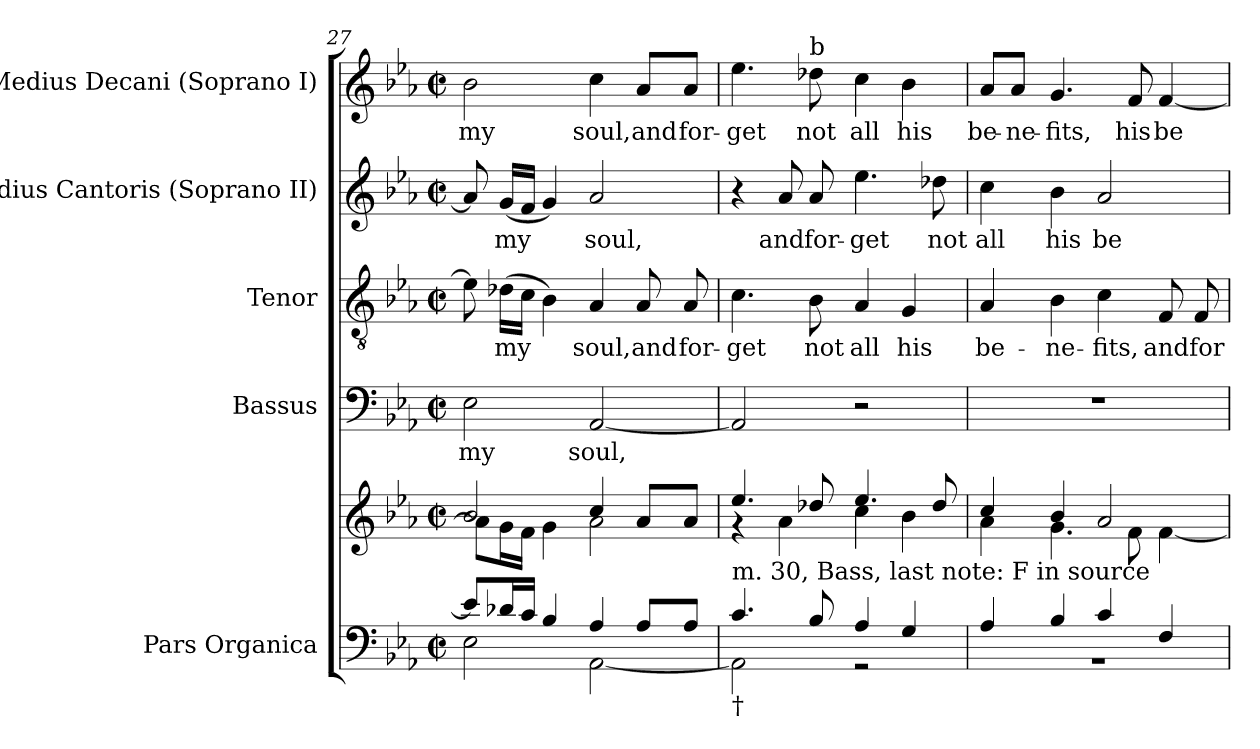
**kern	**kern	**kern	**text	**kern	**text	**kern	**text	**kern	**text
*part5	*part5	*part4	*part4	*part3	*part3	*part2	*part2	*part1	*part1
*staff6	*staff5	*staff4	*staff4	*staff3	*staff3	*staff2	*staff2	*staff1	*staff1
*I"Pars Organica	*	*I"Bassus	*	*I"Tenor	*	*I"Medius Cantoris (Soprano II)	*	*I"Medius Decani (Soprano I)	*
*clefF4	*clefG2	*clefF4	*	*clefGv2	*	*clefG2	*	*clefG2	*
*	*	*	*	*ITrd7c12	*	*	*	*	*
*k[b-e-a-]	*k[b-e-a-]	*k[b-e-a-]	*	*k[b-e-a-]	*	*k[b-e-a-]	*	*k[b-e-a-]	*
*E-:	*E-:	*E-:	*	*E-:	*	*E-:	*	*E-:	*
*M2/2	*M2/2	*M2/2	*	*M2/2	*	*M2/2	*	*M2/2	*
*met(c|)	*met(c|)	*met(c|)	*	*met(c|)	*	*met(c|)	*	*met(c|)	*
=27	=27	=27	=27	=27	=27	=27	=27	=27	=27
*^	*^	*	*	*	*	*	*	*	*
!	!	!	!	!	!LO:LY:b:color=#000000	!	!	!	!	!	!
!	!	!	!	!	!	!	!	!	!	!	!LO:LY:b:color=#000000
8e-i/L]	2E-i\	2b-i/	8a-i\L]	2E-i\	my	8E-i\]	.	8a-i/]	.	2b-i\	my
!	!	!	!	!	!	!	!LO:LY:b:color=#000000	!	!	!	!
!	!	!	!	!	!	!	!	!	!LO:LY:b:color=#000000	!	!
16d-Xi/L	.	.	16gi\L	.	.	(16D-Xi\LL	my	(16gi/LL	my	.	.
16ci/JJ	.	.	16fi\JJ	.	.	16Ci\JJ	.	16fi/JJ	.	.	.
4B-i/	.	.	4gi\	.	.	4BB-i\)	.	4gi/)	.	.	.
!	!	!	!	!	!LO:LY:b:color=#000000	!	!	!	!	!	!
!	!	!	!	!	!	!	!LO:LY:b:color=#000000	!	!	!	!
!	!	!	!	!	!	!	!	!	!LO:LY:b:color=#000000	!	!
!	!	!	!	!	!	!	!	!	!	!	!LO:LY:b:color=#000000
4A-i/	[2AA-i\	4cci/	2a-i\	[2AA-i/	soul,	4AA-i/	soul,	2a-i/	soul,	4cci\	soul,
!	!	!	!	!	!	!	!LO:LY:b:color=#000000	!	!	!	!
!	!	!	!	!	!	!	!	!	!	!	!LO:LY:b:color=#000000
8A-i/L	.	8a-i/L	.	.	.	8AA-i/	and	.	.	8a-i/L	and
!	!	!	!	!	!	!	!LO:LY:b:color=#000000	!	!	!	!
!	!	!	!	!	!	!	!	!	!	!	!LO:LY:b:color=#000000
8A-i/J	.	8a-i/J	.	.	.	8AA-i/	for-	.	.	8a-i/J	for-
!!LO:LB:g=z
=28	=28	=28	=28	=28	=28	=28	=28	=28	=28	=28	=28
!	!	!	!	!	!	!	!LO:LY:b:color=#000000	!	!	!	!
!LO:TX:b:t=†	!	!	!	!	!	!	!	!	!	!	!
!LO:TX:t=m. 30, Bass, last note&colon; F in source	!	!	!	!	!	!	!	!	!	!	!
!	!	!	!	!	!	!	!	!	!	!	!LO:LY:b:color=#000000
4.ci/	2AA-i\]	4.ee-i/	4r	2AA-i/]	.	4.Ci\	-get	4r	.	4.ee-i\	-get
!	!	!	!	!	!	!	!	!	!LO:LY:b:color=#000000	!	!
.	.	.	4a-i\	.	.	.	.	8a-i/	and	.	.
!	!	!	!	!	!	!	!LO:LY:b:color=#000000	!	!	!	!
!	!	!	!	!	!	!	!	!	!LO:LY:b:color=#000000	!	!
!	!	!	!	!	!	!	!	!	!	!LO:TX:a:t=b	!
!	!	!	!	!	!	!	!	!	!	!	!LO:LY:b:color=#000000
8B-i/	.	8dd-Xi/	.	.	.	8BB-i\	not	8a-i/	for-	8dd-i\	not
!	!	!	!	!	!	!	!LO:LY:b:color=#000000	!	!	!	!
!	!	!	!	!	!	!	!	!	!LO:LY:b:color=#000000	!	!
!	!	!	!	!	!	!	!	!	!	!	!LO:LY:b:color=#000000
4A-i/	2r	4.ee-i/	4cci\	2r	.	4AA-i/	all	4.ee-i\	-get	4cci\	all
!	!	!	!	!	!	!	!LO:LY:b:color=#000000	!	!	!	!
!	!	!	!	!	!	!	!	!	!	!	!LO:LY:b:color=#000000
4Gi/	.	.	4b-i\	.	.	4GGi/	his	.	.	4b-i\	his
!	!	!	!	!	!	!	!	!	!LO:LY:b:color=#000000	!	!
.	.	8dd-i/	.	.	.	.	.	8dd-Xi\	not	.	.
=29	=29	=29	=29	=29	=29	=29	=29	=29	=29	=29	=29
!	!	!	!	!	!	!	!LO:LY:b:color=#000000	!	!	!	!
!	!	!	!	!	!	!	!	!	!LO:LY:b:color=#000000	!	!
!	!	!	!	!	!	!	!	!	!	!	!LO:LY:b:color=#000000
4A-i/	1r	4cci/	4a-i\	1r	.	4AA-i/	be-	4cci\	all	8a-i/L	be-
!	!	!	!	!	!	!	!	!	!	!	!LO:LY:b:color=#000000
.	.	.	.	.	.	.	.	.	.	8a-i/J	-ne-
!	!	!	!	!	!	!	!LO:LY:b:color=#000000	!	!	!	!
!	!	!	!	!	!	!	!	!	!LO:LY:b:color=#000000	!	!
!	!	!	!	!	!	!	!	!	!	!	!LO:LY:b:color=#000000
4B-i/	.	4b-i/	4.gi\	.	.	4BB-i\	-ne-	4b-i\	his	4.gi/	-fits,
!	!	!	!	!	!	!	!LO:LY:b:color=#000000	!	!	!	!
!	!	!	!	!	!	!	!	!	!LO:LY:b:color=#000000	!	!
4ci/	.	2a-i/	.	.	.	4Ci\	-fits,	2a-i/	be-	.	.
!	!	!	!	!	!	!	!	!	!	!	!LO:LY:b:color=#000000
.	.	.	8fi\	.	.	.	.	.	.	8fi/	his
!	!	!	!	!	!	!	!LO:LY:b:color=#000000	!	!	!	!
!	!	!	!	!	!	!	!	!	!	!	!LO:LY:b:color=#000000
4Fi/	.	.	[4fi\	.	.	8FFi/	and	.	.	[4fi/	be-
!	!	!	!	!	!	!	!LO:LY:b:color=#000000	!	!	!	!
.	.	.	.	.	.	8FFi/	for-	.	.	.	.
*v	*v	*	*	*	*	*	*	*	*	*	*
*	*v	*v	*	*	*	*	*	*	*	*
=	=	=	=	=	=	=	=	=	=
*-	*-	*-	*-	*-	*-	*-	*-	*-	*-
